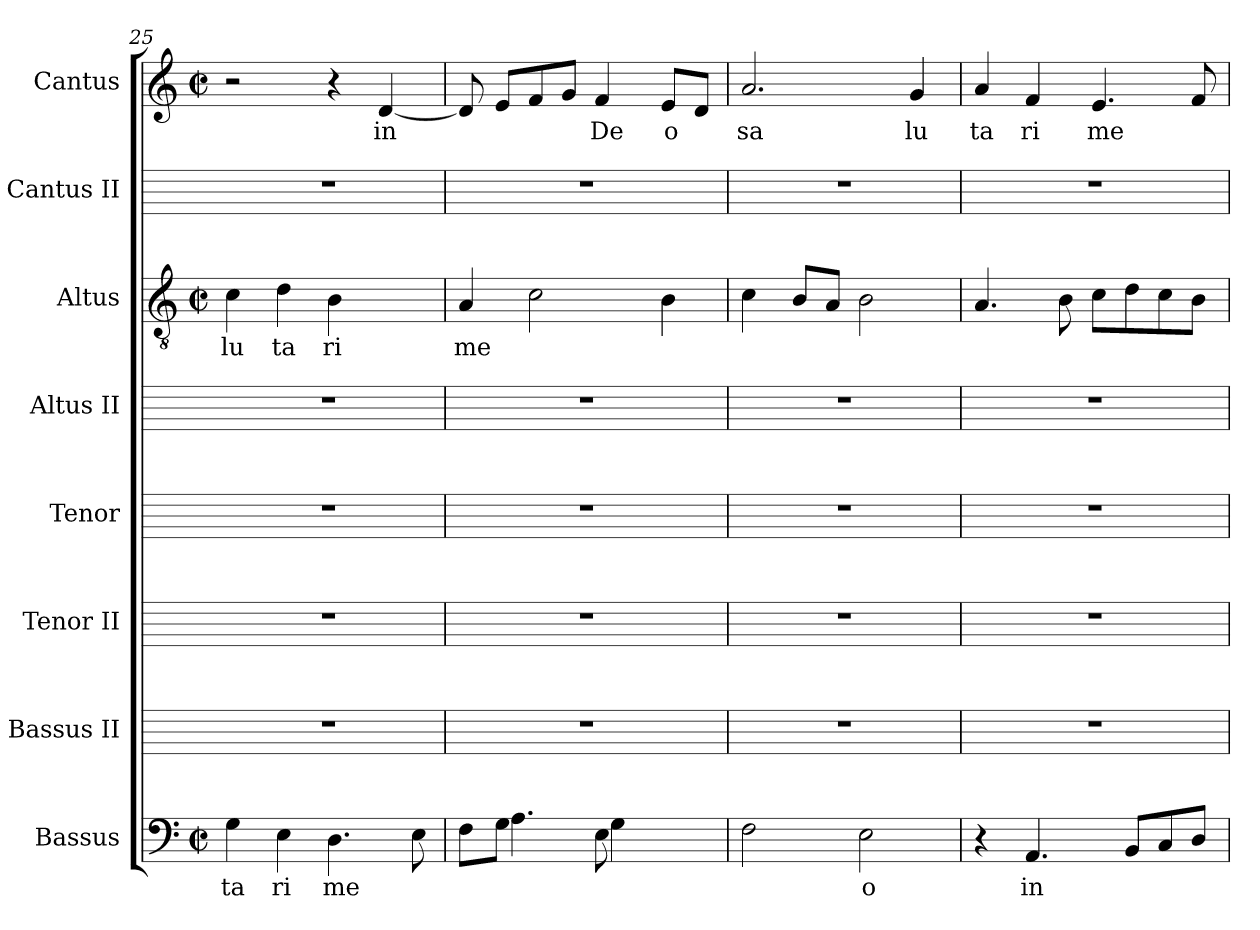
**kern	**text	**kern	**kern	**kern	**kern	**kern	**text	**kern	**kern	**text
*part8	*part8	*part7	*part6	*part5	*part4	*part3	*part3	*part2	*part1	*part1
*staff8	*staff8	*staff7	*staff6	*staff5	*staff4	*staff3	*staff3	*staff2	*staff1	*staff1
*I"Bassus	*	*I"Bassus II	*I"Tenor II	*I"Tenor	*I"Altus II	*I"Altus	*	*I"Cantus II	*I"Cantus	*
*I'Bassus	*	*I'Bassus II	*	*I'Tenor	*I'Altus II	*I'Altus	*	*I'Cantus II	*I'Cantus	*
*clefF4	*	*	*	*	*	*clefGv2	*	*	*clefG2	*
*M2/2	*	*	*	*	*	*M2/2	*	*	*M2/2	*
*met(c|)	*	*	*	*	*	*met(c|)	*	*	*met(c|)	*
=25	=25	=25	=25	=25	=25	=25	=25	=25	=25	=25
!	!LO:LY:b:cj	!	!	!	!	!	!LO:LY:b:cj	!	!	!
4G\	ta	1r	1r	1r	1r	4c\	lu	1r	2r	.
!	!LO:LY:b:cj	!	!	!	!	!	!LO:LY:b:cj	!	!	!
4E\	ri	.	.	.	.	4d\	ta	.	.	.
!	!LO:LY:b	!	!	!	!	!	!LO:LY:b:cj	!	!	!
4.D\	me	.	.	.	.	4B\	ri	.	4r	.
!	!	!	!	!	!	!	!	!	!	!LO:LY:b:cj
.	.	.	.	.	.	4ryy	.	.	[4d/	in
8E\	.	.	.	.	.	.	.	.	.	.
=26	=26	=26	=26	=26	=26	=26	=26	=26	=26	=26
*^	*	*	*	*	*	*	*	*	*	*
!	!	!	!	!	!	!	!	!LO:LY:b	!	!	!
8F\L	8ryy	.	1r	1r	1r	1r	4A/	me	1r	8d/]	.
8G\J	4.A\	.	.	.	.	.	.	.	.	8e/L	.
4ryy	.	.	.	.	.	.	2c\	.	.	8f/	.
.	.	.	.	.	.	.	.	.	.	8g/J	.
!	!	!	!	!	!	!	!	!	!	!	!LO:LY:b:cj
8E\	4G\	.	.	.	.	.	.	.	.	4f/	De
4ryy	.	.	.	.	.	.	.	.	.	.	.
!	!	!	!	!	!	!	!	!	!	!	!LO:LY:b:cj
.	4ryy	.	.	.	.	.	4B\	.	.	8e/L	o
8ryy	.	.	.	.	.	.	.	.	.	8d/J	.
*v	*v	*	*	*	*	*	*	*	*	*	*
=27	=27	=27	=27	=27	=27	=27	=27	=27	=27	=27
!	!	!	!	!	!	!	!	!	!	!LO:LY:b:cj
2F\	.	1r	1r	1r	1r	4c\	.	1r	2.a/	sa
.	.	.	.	.	.	8B/L	.	.	.	.
.	.	.	.	.	.	8A/J	.	.	.	.
!	!LO:LY:b:cj	!	!	!	!	!	!	!	!	!
2E\	o	.	.	.	.	2B\	.	.	.	.
!	!	!	!	!	!	!	!	!	!	!LO:LY:b:cj
.	.	.	.	.	.	.	.	.	4g/	lu
=28	=28	=28	=28	=28	=28	=28	=28	=28	=28	=28
!	!	!	!	!	!	!	!	!	!	!LO:LY:b:cj
4r	.	1r	1r	1r	1r	4.A/	.	1r	4a/	ta
!	!LO:LY:b:cj	!	!	!	!	!	!	!	!	!LO:LY:b:cj
4.AA/	in	.	.	.	.	.	.	.	4f/	ri
.	.	.	.	.	.	8B\	.	.	.	.
!	!	!	!	!	!	!	!	!	!	!LO:LY:b
.	.	.	.	.	.	8c\L	.	.	4.e/	me
8BB/L	.	.	.	.	.	8d\	.	.	.	.
8C/	.	.	.	.	.	8c\	.	.	.	.
8D/J	.	.	.	.	.	8B\J	.	.	8f>/	.
=	=	=	=	=	=	=	=	=	=	=
*-	*-	*-	*-	*-	*-	*-	*-	*-	*-	*-
